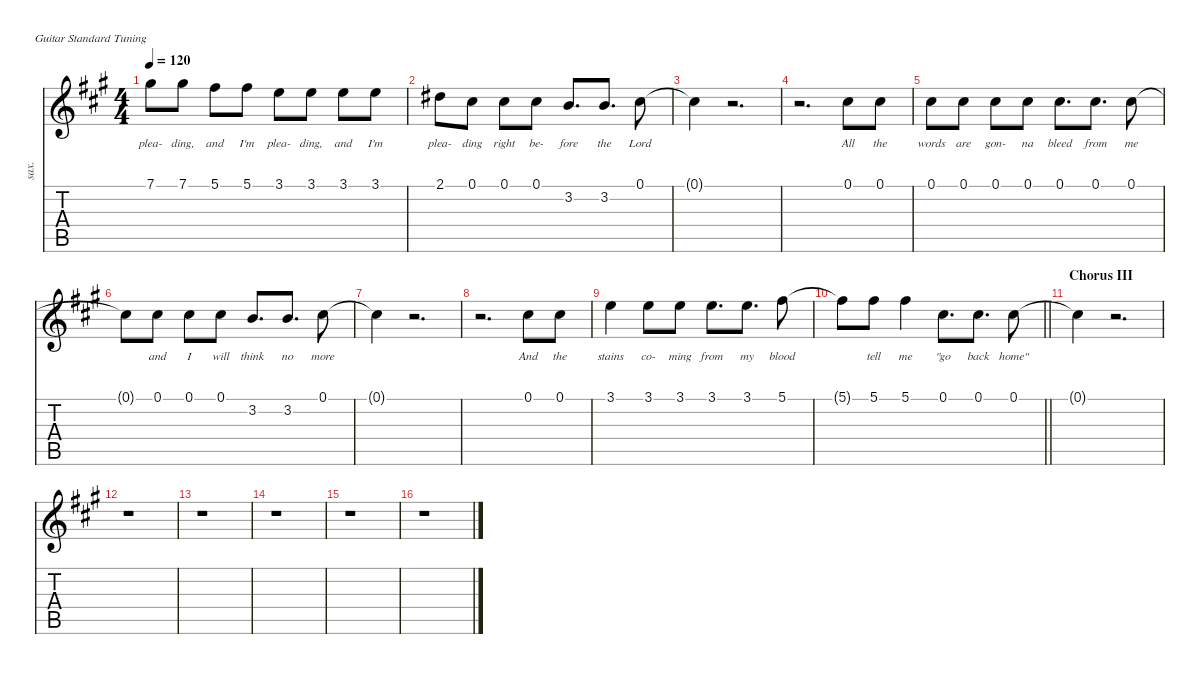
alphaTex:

\defaultSystemsLayout 4
\hideDynamics
\bracketExtendMode nobrackets
\otherSystemsTrackNameOrientation horizontal
\track ("Vocals" "sax.") {instrument altosax}
\staff {score tabs}
\tuning (E4 B3 G3 D3 A2 E2)
\displaytranspose 9
\ts (4 4)
\tempo 120
\clef g2
\ks a
7.1{acc #}.8{lyrics (0 "plea-") lyrics (1 "") lyrics (2 "") lyrics (3 "") lyrics (4 "") dy f beam Down} 7.1{acc #}.8{lyrics (0 "ding,") lyrics (1 "") lyrics (2 "") lyrics (3 "") lyrics (4 "") beam Down} 5.1{acc #}.8{lyrics (0 "and") lyrics (1 "") lyrics (2 "") lyrics (3 "") lyrics (4 "") beam Down} 5.1{acc #}.8{lyrics (0 "I'm") lyrics (1 "") lyrics (2 "") lyrics (3 "") lyrics (4 "") beam Down} 3.1{acc forcenatural}.8{lyrics (0 "plea-") lyrics (1 "") lyrics (2 "") lyrics (3 "") lyrics (4 "") beam Down} 3.1{acc forcenatural}.8{lyrics (0 "ding,") lyrics (1 "") lyrics (2 "") lyrics (3 "") lyrics (4 "") beam Down} 3.1{acc forcenatural}.8{lyrics (0 "and") lyrics (1 "") lyrics (2 "") lyrics (3 "") lyrics (4 "") beam Down} 3.1{acc forcenatural}.8{lyrics (0 "I'm") lyrics (1 "") lyrics (2 "") lyrics (3 "") lyrics (4 "") beam Down} |
2.1{acc #}.8{lyrics (0 "plea-") lyrics (1 "") lyrics (2 "") lyrics (3 "") lyrics (4 "") beam Down} 0.1{acc #}.8{lyrics (0 "ding") lyrics (1 "") lyrics (2 "") lyrics (3 "") lyrics (4 "") beam Down} 0.1{acc #}.8{lyrics (0 "right") lyrics (1 "") lyrics (2 "") lyrics (3 "") lyrics (4 "") beam Down} 0.1{acc #}.8{lyrics (0 "be-") lyrics (1 "") lyrics (2 "") lyrics (3 "") lyrics (4 "") beam Down} 3.2{acc forcenatural}.8{d lyrics (0 "fore") lyrics (1 "") lyrics (2 "") lyrics (3 "") lyrics (4 "") beam Up} 3.2{acc forcenatural}.8{d lyrics (0 "the") lyrics (1 "") lyrics (2 "") lyrics (3 "") lyrics (4 "") beam Up} 0.1{acc #}.8{lyrics (0 "Lord") lyrics (1 "") lyrics (2 "") lyrics (3 "") lyrics (4 "") beam Down} |
0.1{t acc #}.4{beam Down} r.2{d beam Down} |
r.2{d beam Down} 0.1{acc #}.8{lyrics (0 "All") lyrics (1 "") lyrics (2 "") lyrics (3 "") lyrics (4 "") beam Down} 0.1{acc #}.8{lyrics (0 "the") lyrics (1 "") lyrics (2 "") lyrics (3 "") lyrics (4 "") beam Down} |
0.1{acc #}.8{lyrics (0 "words") lyrics (1 "") lyrics (2 "") lyrics (3 "") lyrics (4 "") beam Down} 0.1{acc #}.8{lyrics (0 "are") lyrics (1 "") lyrics (2 "") lyrics (3 "") lyrics (4 "") beam Down} 0.1{acc #}.8{lyrics (0 "gon-") lyrics (1 "") lyrics (2 "") lyrics (3 "") lyrics (4 "") beam Down} 0.1{acc #}.8{lyrics (0 "na") lyrics (1 "") lyrics (2 "") lyrics (3 "") lyrics (4 "") beam Down} 0.1{acc #}.8{d lyrics (0 "bleed") lyrics (1 "") lyrics (2 "") lyrics (3 "") lyrics (4 "") beam Down} 0.1{acc #}.8{d lyrics (0 "from") lyrics (1 "") lyrics (2 "") lyrics (3 "") lyrics (4 "") beam Down} 0.1{acc #}.8{lyrics (0 "me") lyrics (1 "") lyrics (2 "") lyrics (3 "") lyrics (4 "") beam Down} |
0.1{t acc #}.8{beam Down} 0.1{acc #}.8{lyrics (0 "and") lyrics (1 "") lyrics (2 "") lyrics (3 "") lyrics (4 "") beam Down} 0.1{acc #}.8{lyrics (0 "I") lyrics (1 "") lyrics (2 "") lyrics (3 "") lyrics (4 "") beam Down} 0.1{acc #}.8{lyrics (0 "will") lyrics (1 "") lyrics (2 "") lyrics (3 "") lyrics (4 "") beam Down} 3.2{acc forcenatural}.8{d lyrics (0 "think") lyrics (1 "") lyrics (2 "") lyrics (3 "") lyrics (4 "") beam Up} 3.2{acc forcenatural}.8{d lyrics (0 "no") lyrics (1 "") lyrics (2 "") lyrics (3 "") lyrics (4 "") beam Up} 0.1{acc #}.8{lyrics (0 "more") lyrics (1 "") lyrics (2 "") lyrics (3 "") lyrics (4 "") beam Down} |
0.1{t acc #}.4{beam Down} r.2{d beam Down} |
r.2{d beam Down} 0.1{acc #}.8{lyrics (0 "And") lyrics (1 "") lyrics (2 "") lyrics (3 "") lyrics (4 "") beam Down} 0.1{acc #}.8{lyrics (0 "the") lyrics (1 "") lyrics (2 "") lyrics (3 "") lyrics (4 "") beam Down} |
3.1{acc forcenatural}.4{lyrics (0 "stains") lyrics (1 "") lyrics (2 "") lyrics (3 "") lyrics (4 "") beam Down} 3.1{acc forcenatural}.8{lyrics (0 "co-") lyrics (1 "") lyrics (2 "") lyrics (3 "") lyrics (4 "") beam Down} 3.1{acc forcenatural}.8{lyrics (0 "ming") lyrics (1 "") lyrics (2 "") lyrics (3 "") lyrics (4 "") beam Down} 3.1{acc forcenatural}.8{d lyrics (0 "from") lyrics (1 "") lyrics (2 "") lyrics (3 "") lyrics (4 "") beam Down} 3.1{acc forcenatural}.8{d lyrics (0 "my") lyrics (1 "") lyrics (2 "") lyrics (3 "") lyrics (4 "") beam Down} 5.1{acc #}.8{lyrics (0 "blood") lyrics (1 "") lyrics (2 "") lyrics (3 "") lyrics (4 "") beam Down} |
\barLineRight lightlight
5.1{t acc #}.8{beam Down} 5.1{acc #}.8{lyrics (0 "tell") lyrics (1 "") lyrics (2 "") lyrics (3 "") lyrics (4 "") beam Down} 5.1{acc #}.4{lyrics (0 "me") lyrics (1 "") lyrics (2 "") lyrics (3 "") lyrics (4 "") beam Down} 0.1{acc #}.8{d lyrics (0 "\"go") lyrics (1 "") lyrics (2 "") lyrics (3 "") lyrics (4 "") beam Down} 0.1{acc #}.8{d lyrics (0 "back") lyrics (1 "") lyrics (2 "") lyrics (3 "") lyrics (4 "") beam Down} 0.1{acc #}.8{lyrics (0 "home\"") lyrics (1 "") lyrics (2 "") lyrics (3 "") lyrics (4 "") beam Down} |
\section ("" "Chorus III")
0.1{t acc #}.4{beam Down} r.2{d beam Down} |
r.1{beam Down} |
r.1{beam Down} |
r.1{beam Down} |
r.1{beam Down} |
r.1{beam Down}
